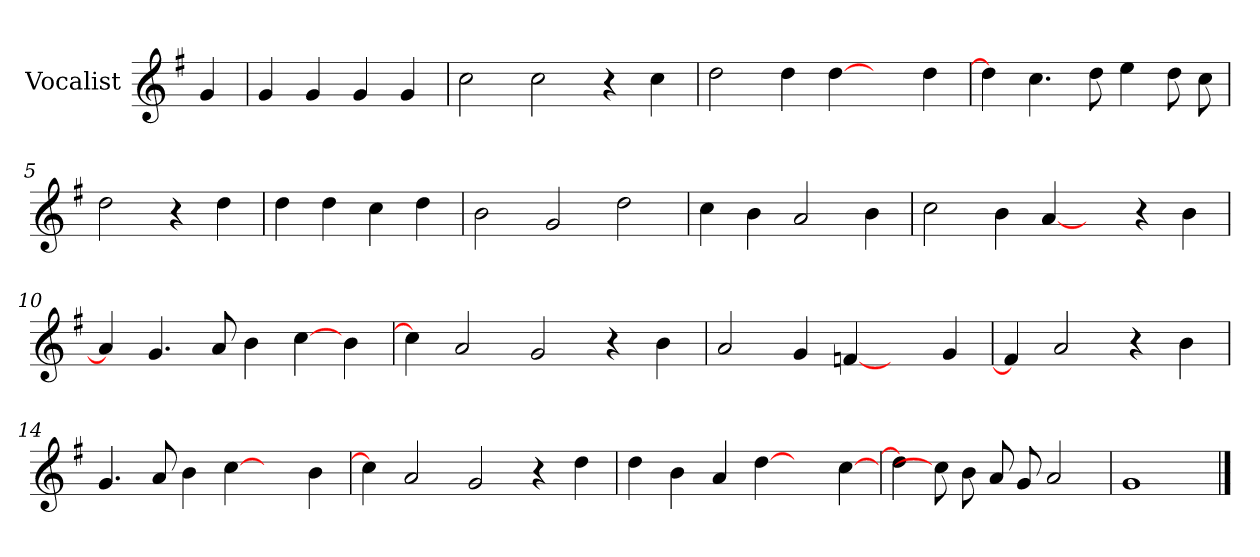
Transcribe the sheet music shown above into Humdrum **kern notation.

**kern
*part1
*staff1
*I"Vocalist
*k[f#]
*G:
=
4g
=1
4g
4g
4g
4g
=2
2cc
2cc
4r
4cc
=3
2dd
4dd
[4dd
4ryy
4dd
=4
4dd]
4.cc
8dd
4ee
8dd
8cc
=5
2dd
4r
4dd
=6
4dd
4dd
4cc
4dd
=7
2b
2g
2dd
=8
4cc
4b
2a
4b
=9
2cc
4b
[4a
4ryy
4r
4b
=10
4a]
4.g
8a
4b
[4cc
4b
=11
4cc]
2a
2g
4r
4b
=12
2a
4g
[4fn
4ryy
4g
=13
4f]
2a
4r
4b
=14
4.g
8a
4b
[4cc
4ryy
4b
=15
4cc]
2a
2g
4r
4dd
=16
4dd
4b
4a
[4dd
4ryy
[4cc
=17
4dd]
8cc]
8b
8a
8g
2a
=18
1g
==
*-
